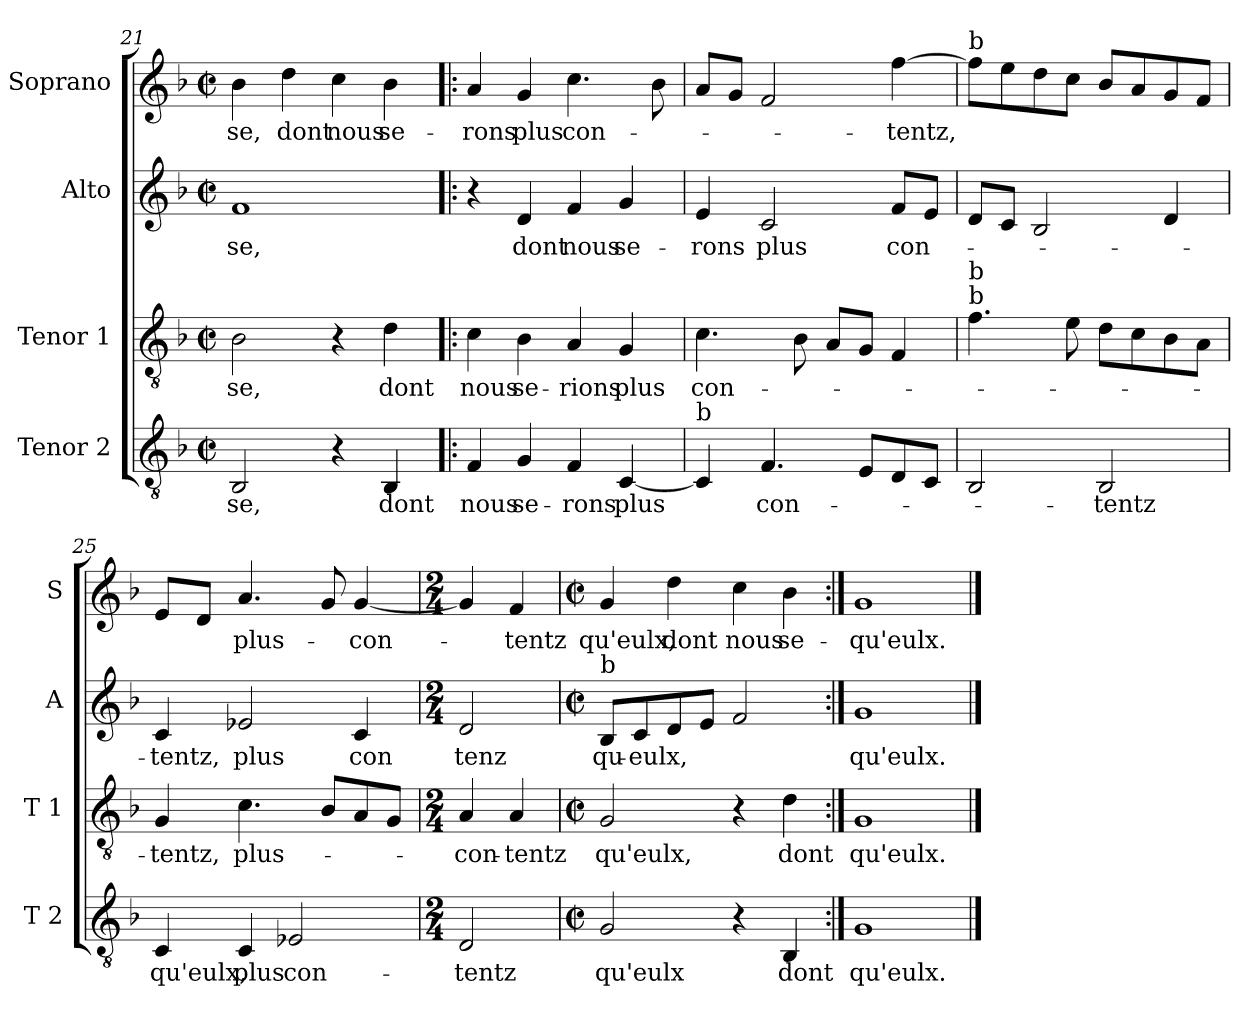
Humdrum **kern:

**kern	**text	**kern	**text	**kern	**text	**kern	**text
*part4	*part4	*part3	*part3	*part2	*part2	*part1	*part1
*staff4	*staff4	*staff3	*staff3	*staff2	*staff2	*staff1	*staff1
*I"Tenor 2	*	*I"Tenor 1	*	*I"Alto	*	*I"Soprano	*
*I'T 2	*	*I'T 1	*	*I'A	*	*I'S	*
*clefGv2	*	*clefGv2	*	*clefG2	*	*clefG2	*
*k[b-]	*	*k[b-]	*	*k[b-]	*	*k[b-]	*
*F:	*	*F:	*	*F:	*	*F:	*
*M2/2	*	*M2/2	*	*M2/2	*	*M2/2	*
*met(c|)	*	*met(c|)	*	*met(c|)	*	*met(c|)	*
=21	=21	=21	=21	=21	=21	=21	=21
!	!LO:LY:b	!	!LO:LY:b	!	!LO:LY:b	!	!LO:LY:b
2BB-/	-se,	2B-\	-se,	1f	-se,	4b-\	-se,
!	!	!	!	!	!	!	!LO:LY:b
.	.	.	.	.	.	4dd\	dont
!	!	!	!	!	!	!	!LO:LY:b
4r	.	4r	.	.	.	4cc\	nous
!	!LO:LY:b	!	!LO:LY:b	!	!	!	!LO:LY:b
4BB-/	dont	4d\	dont	.	.	4b-\	se-
=22!|:	=22!|:	=22!|:	=22!|:	=22!|:	=22!|:	=22!|:	=22!|:
!	!LO:LY:b	!	!LO:LY:b	!	!	!	!LO:LY:b
4F/	nous	4c\	nous	4r	.	4a/	-rons
!	!LO:LY:b	!	!LO:LY:b	!	!LO:LY:b	!	!LO:LY:b
4G/	se-	4B-\	se-	4d/	dont	4g/	plus
!	!LO:LY:b	!	!LO:LY:b	!	!LO:LY:b	!	!LO:LY:b
4F/	-rons	4A/	-rions	4f/	nous	4.cc\	con-
!	!LO:LY:b	!	!LO:LY:b	!	!LO:LY:b	!	!
[4C/	plus	4G/	plus	4g/	se-	.	.
.	.	.	.	.	.	8b-\	.
=23	=23	=23	=23	=23	=23	=23	=23
!LO:TX:a:t=b	!	!	!	!	!	!	!
!	!	!	!LO:LY:b	!	!LO:LY:b	!	!
4C/]	.	4.c\	con-	4e/	-rons	8a/L	.
.	.	.	.	.	.	8g/J	.
!	!LO:LY:b	!	!	!	!LO:LY:b	!	!
4.F/	con-	.	.	2c/	plus	2f/	.
.	.	8B-\	.	.	.	.	.
.	.	8A/L	.	.	.	.	.
8E/L	.	8G/J	.	.	.	.	.
!	!	!	!	!	!LO:LY:b	!	!LO:LY:b
8D/	.	4F/	.	8f/L	con-	[4ff\	-tentz,
8C/J	.	.	.	8e/J	.	.	.
=24	=24	=24	=24	=24	=24	=24	=24
!	!	!	!	!	!	!LO:TX:a:t=b	!
!	!	!LO:TX:a:t=b	!	!	!	!	!
!	!	!LO:TX:a:t=b	!	!	!	!	!
2BB-/	.	4.f\	.	8d/L	.	8ff\L]	.
.	.	.	.	8c/J	.	8ee\	.
.	.	.	.	2B-/	.	8dd\	.
.	.	8e\	.	.	.	8cc\J	.
!	!LO:LY:b	!	!	!	!	!	!
2BB-/	-tentz	8d\L	.	.	.	8b-/L	.
.	.	8c\	.	.	.	8a/	.
.	.	8B-\	.	4d/	.	8g/	.
.	.	8A\J	.	.	.	8f/J	.
!!LO:PB:g=z
=25	=25	=25	=25	=25	=25	=25	=25
!	!LO:LY:b	!	!LO:LY:b	!	!LO:LY:b	!	!
4C/	qu'eulx,	4G/	-tentz,	4c/	-tentz,	8e/L	.
.	.	.	.	.	.	8d/J	.
!	!LO:LY:b	!	!LO:LY:b	!	!LO:LY:b	!	!LO:LY:b
4C/	plus	4.c\	plus-	2e-X/	plus	4.a/	plus-
!	!LO:LY:b	!	!	!	!	!	!
2E-X/	con-	.	.	.	.	.	.
.	.	8B-/L	.	.	.	8g/	.
!	!	!	!	!	!LO:LY:b	!	!LO:LY:b
.	.	8A/	.	4c/	con	[4g/	-con-
.	.	8G/J	.	.	.	.	.
=26	=26	=26	=26	=26	=26	=26	=26
*M2/4	*	*M2/4	*	*M2/4	*	*M2/4	*
!	!LO:LY:b	!	!LO:LY:b	!	!LO:LY:b	!	!
2D/	-tentz	4A/	-con-	2d/	tenz	4g/]	.
!	!	!	!LO:LY:b	!	!	!	!LO:LY:b
.	.	4A/	-tentz	.	.	4f/	-tentz
=27	=27	=27	=27	=27	=27	=27	=27
*M2/2	*	*M2/2	*	*M2/2	*	*M2/2	*
*met(c|)	*	*met(c|)	*	*met(c|)	*	*met(c|)	*
!	!	!	!	!LO:TX:a:t=b	!	!	!
!	!LO:LY:b	!	!LO:LY:b	!	!LO:LY:b	!	!LO:LY:b
2G/	qu'eulx	2G/	qu'eulx,	8B-/L	qu-	4g/	qu'eulx,
!	!	!	!	!	!LO:LY:b	!	!
.	.	.	.	8c/	-eulx,	.	.
!	!	!	!	!	!	!	!LO:LY:b
.	.	.	.	8d/	.	4dd\	dont
.	.	.	.	8e/J	.	.	.
!	!	!	!	!	!	!	!LO:LY:b
4r	.	4r	.	2f/	.	4cc\	nous
!	!LO:LY:b	!	!LO:LY:b	!	!	!	!LO:LY:b
4BB-/	dont	4d\	dont	.	.	4b-\	se-
=28:|!	=28:|!	=28:|!	=28:|!	=28:|!	=28:|!	=28:|!	=28:|!
!	!LO:LY:b	!	!LO:LY:b	!	!LO:LY:b	!	!LO:LY:b
1G	qu'eulx.	1G	qu'eulx.	1g	qu'eulx.	1g	-qu'eulx.
==	==	==	==	==	==	==	==
*-	*-	*-	*-	*-	*-	*-	*-
